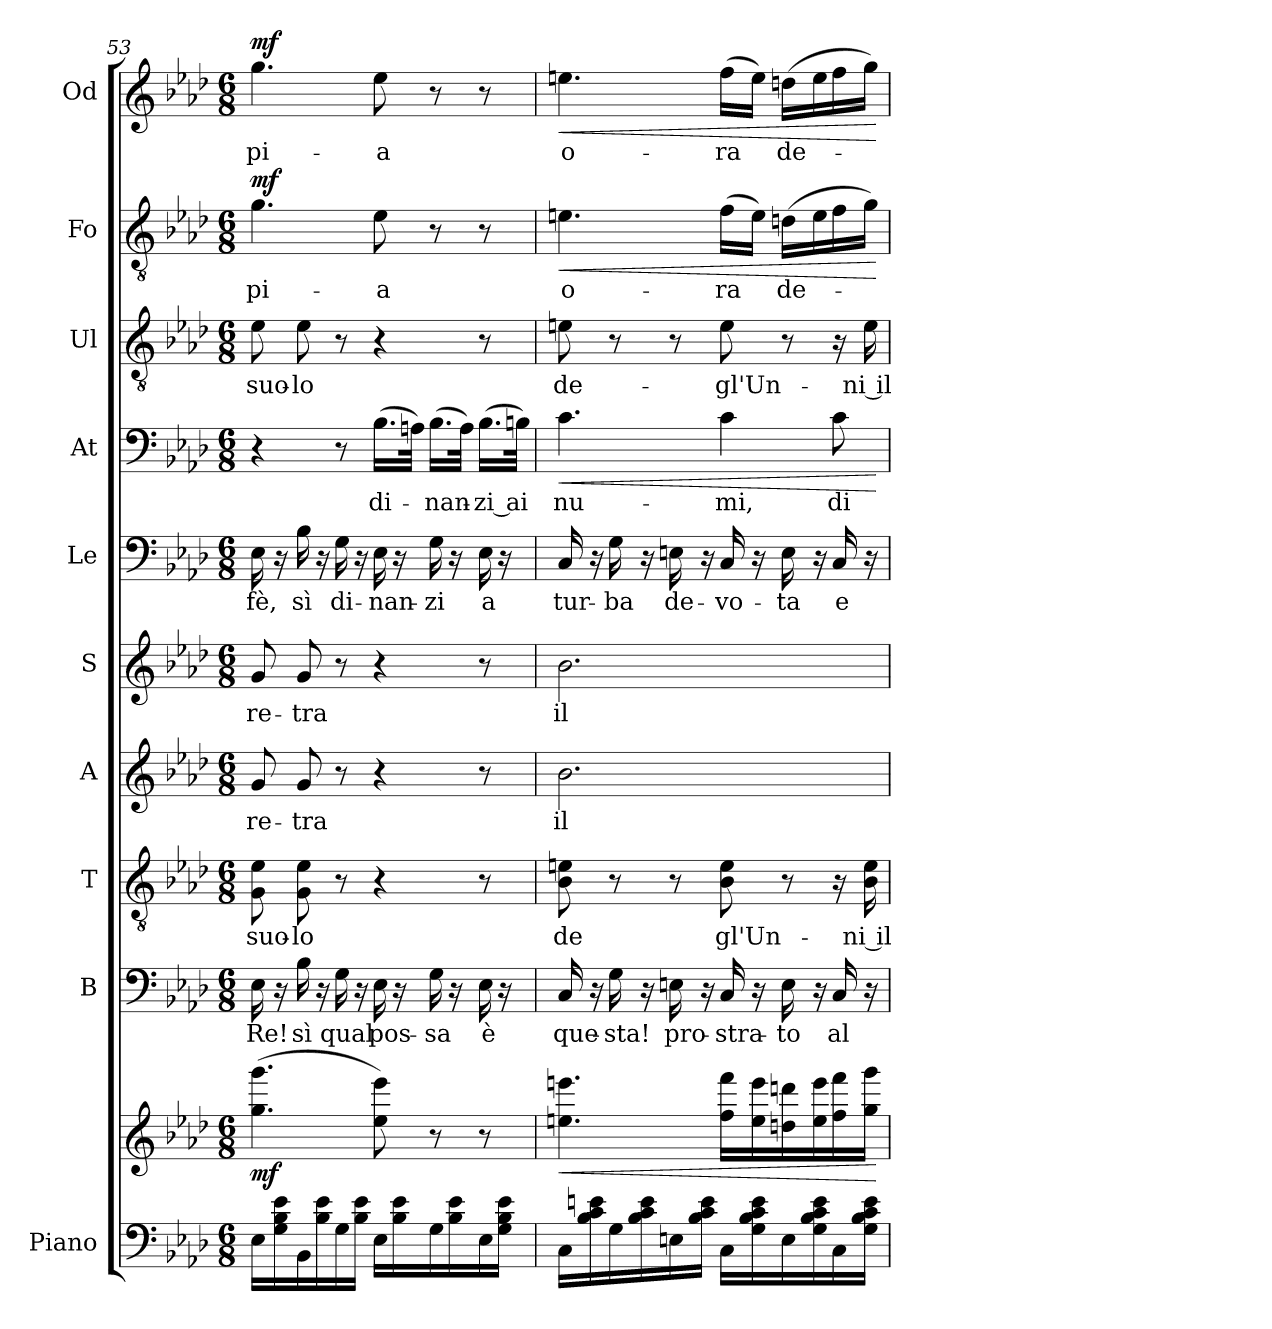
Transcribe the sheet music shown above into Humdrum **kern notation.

**kern	**kern	**dynam	**kern	**text	**kern	**text	**kern	**text	**kern	**text	**kern	**text	**kern	**text	**dynam	**kern	**text	**kern	**text	**dynam	**kern	**text	**dynam
*part10	*part10	*part10	*part9	*part9	*part8	*part8	*part7	*part7	*part6	*part6	*part5	*part5	*part4	*part4	*part4	*part3	*part3	*part2	*part2	*part2	*part1	*part1	*part1
*staff11	*staff10	*staff10/11	*staff9	*staff9	*staff8	*staff8	*staff7	*staff7	*staff6	*staff6	*staff5	*staff5	*staff4	*staff4	*staff4	*staff3	*staff3	*staff2	*staff2	*staff2	*staff1	*staff1	*staff1
*I"Piano	*	*	*I"B	*	*I"T	*	*I"A	*	*I"S	*	*I"Le	*	*I"At	*	*	*I"Ul	*	*I"Fo	*	*	*I"Od	*	*
*I'Pno	*	*	*I'B	*	*I'T	*	*I'A	*	*I'S	*	*I'Le	*	*I'At	*	*	*I'Ul	*	*I'Fo	*	*	*I'Od	*	*
*clefF4	*clefG2	*	*clefF4	*	*clefGv2	*	*clefG2	*	*clefG2	*	*clefF4	*	*clefF4	*	*	*clefGv2	*	*clefGv2	*	*	*clefG2	*	*
*k[b-e-a-d-]	*k[b-e-a-d-]	*	*k[b-e-a-d-]	*	*k[b-e-a-d-]	*	*k[b-e-a-d-]	*	*k[b-e-a-d-]	*	*k[b-e-a-d-]	*	*k[b-e-a-d-]	*	*	*k[b-e-a-d-]	*	*k[b-e-a-d-]	*	*	*k[b-e-a-d-]	*	*
*M6/8	*M6/8	*	*M6/8	*	*M6/8	*	*M6/8	*	*M6/8	*	*M6/8	*	*M6/8	*	*	*M6/8	*	*M6/8	*	*	*M6/8	*	*
=53	=53	=53	=53	=53	=53	=53	=53	=53	=53	=53	=53	=53	=53	=53	=53	=53	=53	=53	=53	=53	=53	=53	=53
!	!	!LO:DY:b	!	!LO:LY:b	!	!LO:LY:b	!	!LO:LY:b	!	!LO:LY:b	!	!LO:LY:b	!	!	!	!	!LO:LY:b	!	!LO:LY:b	!LO:DY:a	!	!LO:LY:b	!LO:DY:a
16E-\LL	(>4.gg\ 4.ggg\	mf	16E-\	Re!	8G!\ 8e-\	suo-	8g/	-re-	8g/	-re-	16E-\	fè,	4r	.	.	8e-\	suo-	4.g\	pi-	mf	4.gg\	pi-	mf
16G\ 16B-\ 16e-\	.	.	16r	.	.	.	.	.	.	.	16r	.	.	.	.	.	.	.	.	.	.	.	.
!	!	!	!	!LO:LY:b	!	!LO:LY:b	!	!LO:LY:b	!	!LO:LY:b	!	!LO:LY:b	!	!	!	!	!LO:LY:b	!	!	!	!	!	!
16BB-\	.	.	16B-\	sì	8G!\ 8e-\	-lo	8g/	-tra	8g/	-tra	16B-\	sì	.	.	.	8e-\	-lo	.	.	.	.	.	.
16B-\ 16e-\	.	.	16r	.	.	.	.	.	.	.	16r	.	.	.	.	.	.	.	.	.	.	.	.
!	!	!	!	!LO:LY:b	!	!	!	!	!	!	!	!LO:LY:b	!	!	!	!	!	!	!	!	!	!	!
16G\	.	.	16G\	qual	8r	.	8r	.	8r	.	16G\	di-	8r	.	.	8r	.	.	.	.	.	.	.
16B-\ 16e-\JJ	.	.	16r	.	.	.	.	.	.	.	16r	.	.	.	.	.	.	.	.	.	.	.	.
!	!	!	!	!LO:LY:b	!	!	!	!	!	!	!	!LO:LY:b	!	!LO:LY:b	!	!	!	!	!LO:LY:b	!	!	!LO:LY:b	!
16E-\LL	8ee-\ 8eee-\)	.	16E-\	pos-	4r	.	4r	.	4r	.	16E-\	-nan-	(>16.B-\LL	di-	.	4r	.	8e-\	-a	.	8ee-\	-a	.
16B-\ 16e-\	.	.	16r	.	.	.	.	.	.	.	16r	.	.	.	.	.	.	.	.	.	.	.	.
.	.	.	.	.	.	.	.	.	.	.	.	.	32An\JJk)	.	.	.	.	.	.	.	.	.	.
!	!	!	!	!LO:LY:b	!	!	!	!	!	!	!	!LO:LY:b	!	!LO:LY:b	!	!	!	!	!	!	!	!	!
16G\	8r	.	16G\	-sa	.	.	.	.	.	.	16G\	-zi	(>16.B-\LL	-nan-	.	.	.	8r	.	.	8r	.	.
16B-\ 16e-\	.	.	16r	.	.	.	.	.	.	.	16r	.	.	.	.	.	.	.	.	.	.	.	.
.	.	.	.	.	.	.	.	.	.	.	.	.	32A\JJk)	.	.	.	.	.	.	.	.	.	.
!	!	!	!	!LO:LY:b	!	!	!	!	!	!	!	!LO:LY:b	!	!LO:LY:b	!	!	!	!	!	!	!	!	!
16E-\	8r	.	16E-\	è	8r	.	8r	.	8r	.	16E-\	a	(>16.B-\LL	-zi ai	.	8r	.	8r	.	.	8r	.	.
16G\ 16B-\ 16e-\JJ	.	.	16r	.	.	.	.	.	.	.	16r	.	.	.	.	.	.	.	.	.	.	.	.
.	.	.	.	.	.	.	.	.	.	.	.	.	32Bn\JJk)	.	.	.	.	.	.	.	.	.	.
=54	=54	=54	=54	=54	=54	=54	=54	=54	=54	=54	=54	=54	=54	=54	=54	=54	=54	=54	=54	=54	=54	=54	=54
!	!	!LO:HP:b	!	!LO:LY:b	!	!LO:LY:b	!	!LO:LY:b	!	!LO:LY:b	!	!LO:LY:b	!	!LO:LY:b	!LO:HP:b	!	!LO:LY:b	!	!LO:LY:b	!LO:HP:b	!	!LO:LY:b	!LO:HP:b
16C\LL	4.een\ 4.eeen\	<	16C/	que-	8B-!\ 8en\	de	2.b-\	il	2.b-\	il	16C/	tur-	4.c\	nu-	<	8en\	de-	4.en\	o-	<	4.een\	o-	<
16B-\ 16c\ 16en\	.	.	16r	.	.	.	.	.	.	.	16r	.	.	.	.	.	.	.	.	.	.	.	.
!	!	!	!	!LO:LY:b	!	!	!	!	!	!	!	!LO:LY:b	!	!	!	!	!	!	!	!	!	!	!
16G\	.	.	16G\	-sta!	8r	.	.	.	.	.	16G\	-ba	.	.	.	8r	.	.	.	.	.	.	.
16B-\ 16c\ 16e\	.	.	16r	.	.	.	.	.	.	.	16r	.	.	.	.	.	.	.	.	.	.	.	.
!	!	!	!	!LO:LY:b	!	!	!	!	!	!	!	!LO:LY:b	!	!	!	!	!	!	!	!	!	!	!
16En\	.	.	16En\	pro-	8r	.	.	.	.	.	16En\	de-	.	.	.	8r	.	.	.	.	.	.	.
16B-\ 16c\ 16e\JJ	.	.	16r	.	.	.	.	.	.	.	16r	.	.	.	.	.	.	.	.	.	.	.	.
!	!	!	!	!LO:LY:b	!	!LO:LY:b	!	!	!	!	!	!LO:LY:b	!	!LO:LY:b	!	!	!LO:LY:b	!	!LO:LY:b	!	!	!LO:LY:b	!
16C\LL	16ff\ 16fff\LL	.	16C/	-stra-	8B-!\ 8e\	gl'Un-	.	.	.	.	16C/	-vo-	4c\	-mi,	.	8e\	-gl'Un-	(>16f\LL	-ra	.	(>16ff\LL	-ra	.
16G\ 16B-\ 16c\ 16e\	16ee\ 16eee\	.	16r	.	.	.	.	.	.	.	16r	.	.	.	.	.	.	16e\JJ)	.	.	16ee\JJ)	.	.
!	!	!	!	!LO:LY:b	!	!	!	!	!	!	!	!LO:LY:b	!	!	!	!	!	!	!LO:LY:b	!	!	!LO:LY:b	!
16E\	16ddn\ 16dddn\	.	16E\	-to	8r	.	.	.	.	.	16E\	-ta	.	.	.	8r	.	(>16dn\LL	de-	.	(>16ddn\LL	de-	.
16G\ 16B-\ 16c\ 16e\	16ee\ 16eee\	.	16r	.	.	.	.	.	.	.	16r	.	.	.	.	.	.	16e\	.	.	16ee\	.	.
!	!	!	!	!LO:LY:b	!	!	!	!	!	!	!	!LO:LY:b	!	!LO:LY:b	!	!	!	!	!	!	!	!	!
16C\	16ff\ 16fff\	.	16C/	al	16r	.	.	.	.	.	16C/	e	8c\	di-	.	16r	.	16f\	.	.	16ff\	.	.
!	!	!	!	!	!	!LO:LY:b	!	!	!	!	!	!	!	!	!	!	!LO:LY:b	!	!	!	!	!	!
16G\ 16B-\ 16c\ 16e\JJ	16gg\ 16ggg\JJ	.	16r	.	16B-!\ 16e\	-ni il	.	.	.	.	16r	.	.	.	.	16e\	-ni il	16g\JJ)	.	.	16gg\JJ)	.	.
.	.	[	.	.	.	.	.	.	.	.	.	.	.	.	[	.	.	.	.	[	.	.	[
=	=	=	=	=	=	=	=	=	=	=	=	=	=	=	=	=	=	=	=	=	=	=	=
*-	*-	*-	*-	*-	*-	*-	*-	*-	*-	*-	*-	*-	*-	*-	*-	*-	*-	*-	*-	*-	*-	*-	*-
